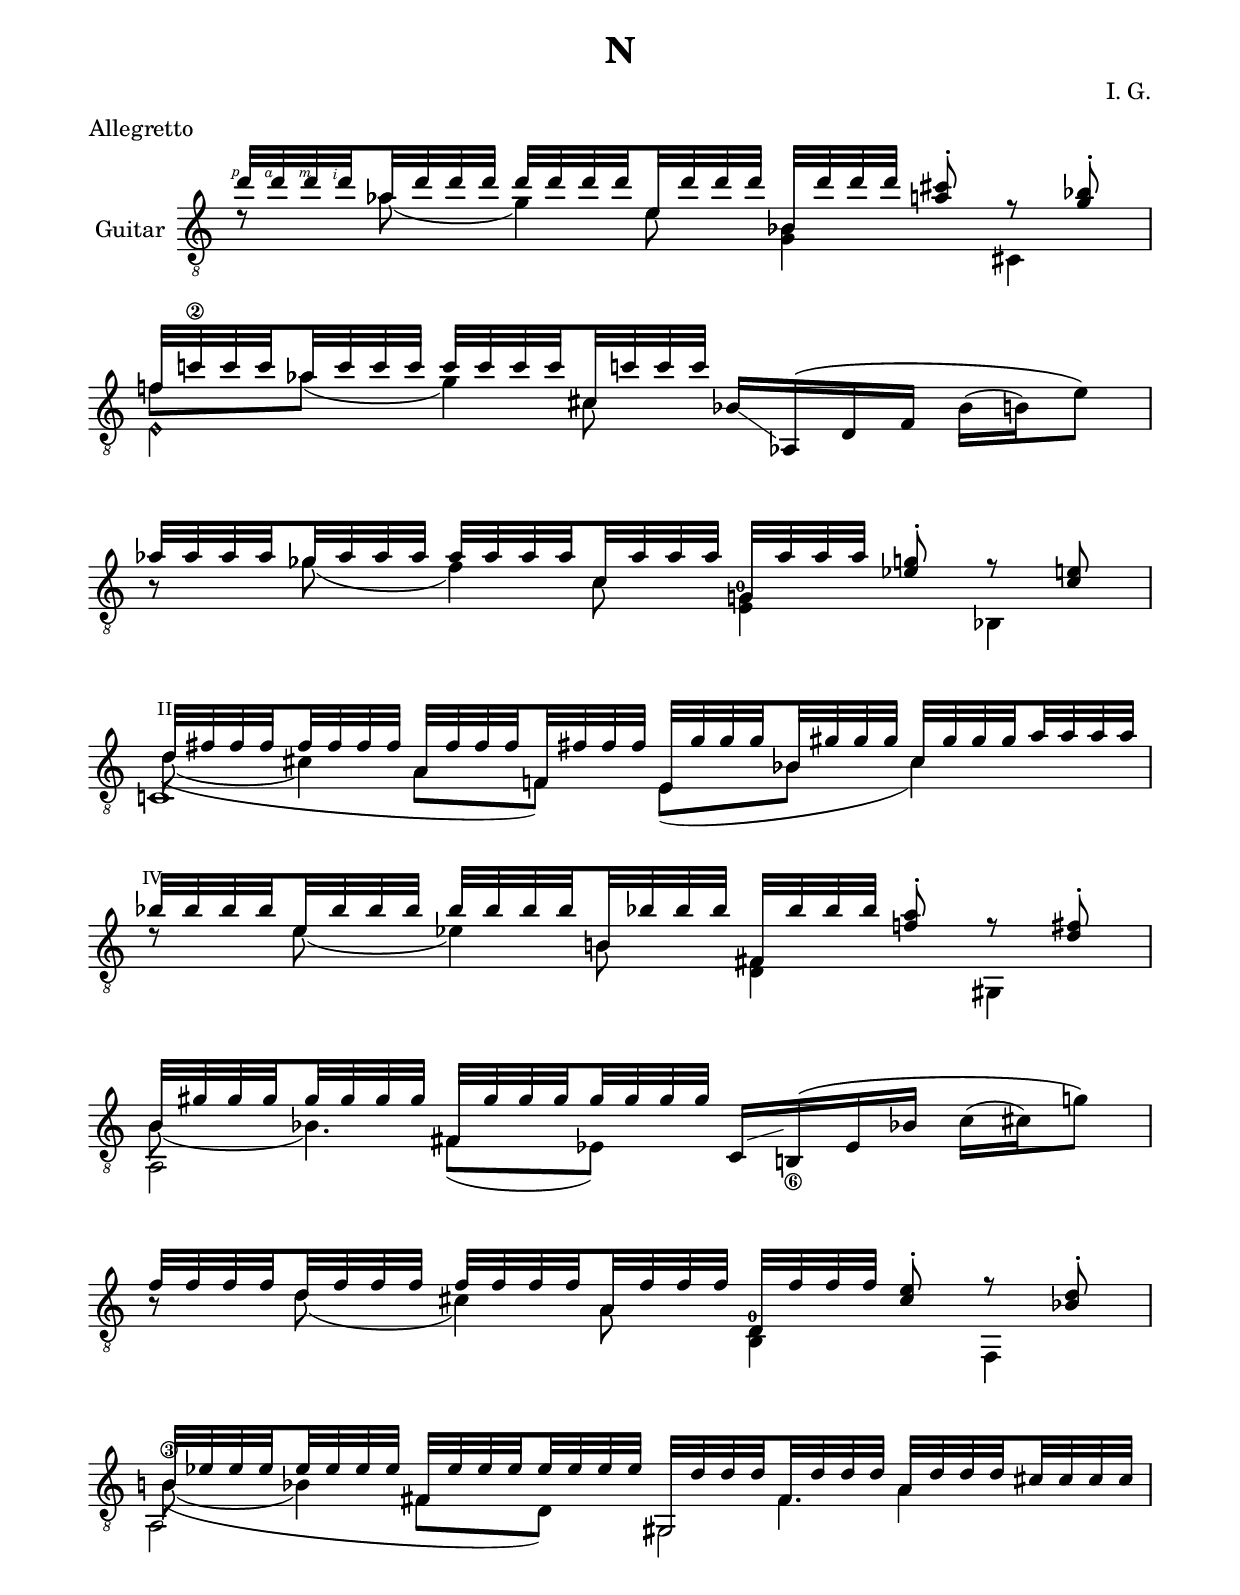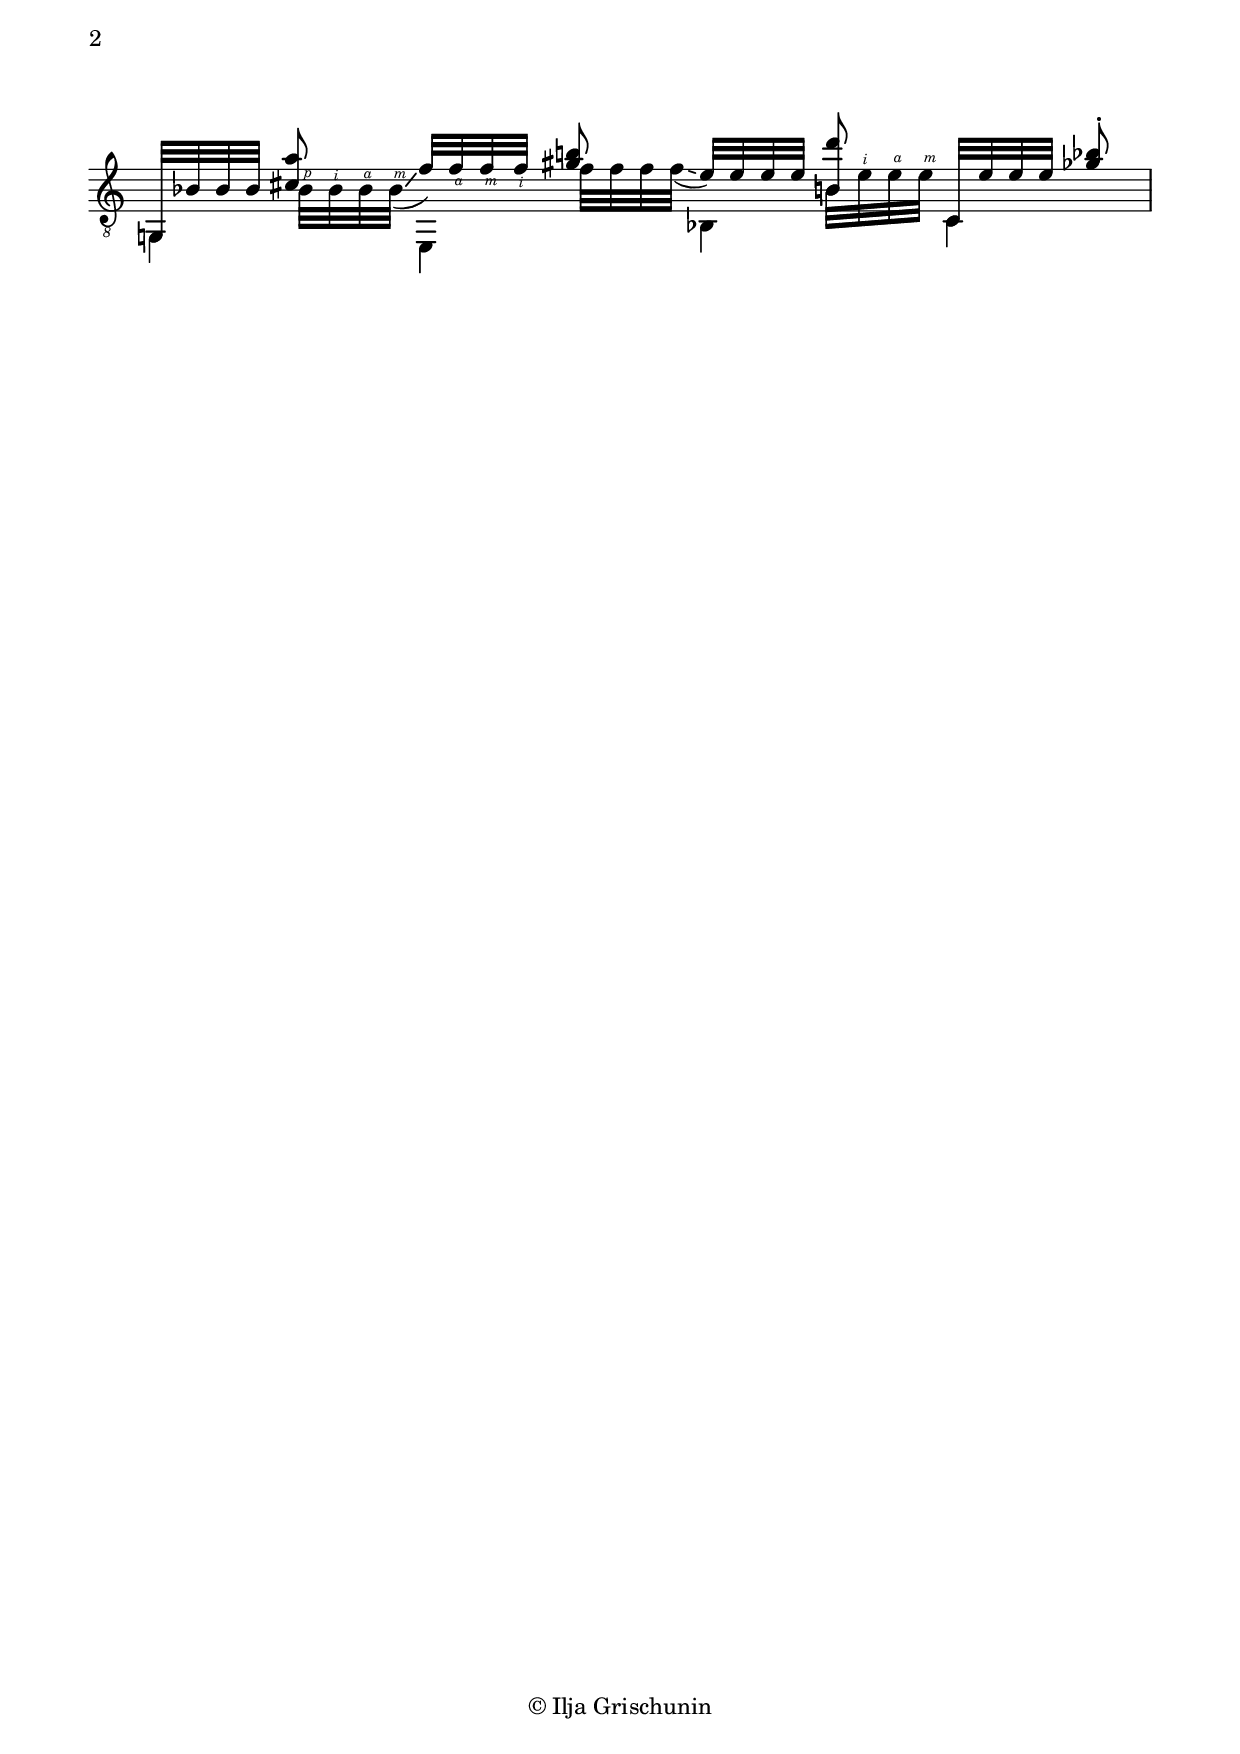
\version "2.19.15"

\language "deutsch"

\header {
  title = "N"
  meter = "Allegretto"
  composer = "I. G."
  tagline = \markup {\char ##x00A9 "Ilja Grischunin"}
}

\paper {
  #(set-paper-size "a4")
  top-markup-spacing.basic-distance = 5
  markup-system-spacing.basic-distance = 15
  top-system-spacing.basic-distance = 20
  system-system-spacing.basic-distance = 20
  score-system-spacing.basic-distance = 20
  last-bottom-spacing.basic-distance = 25

  %two-sided = ##t
  %inner-margin = 25
  %outer-margin = 15
  left-margin = 15
  right-margin = 15
}

\layout {
  \context {
    \Voice
    \override Glissando.thickness = #1.5
    \override Glissando.gap = #0.1
  }
  \context {
    \Score
    \remove "Bar_number_engraver"
  }
}
%%%%%%%%%%%%%%%%%%%%%%%%%%%%%%%%%%%%%%
#(define RH rightHandFinger)

xLV = #(define-music-function (parser location further) (number?) #{
  \once \override LaissezVibrerTie.X-extent = #'(0 . 0)
  \once \override LaissezVibrerTie.details.note-head-gap = #(/
                                                             further -2)
  \once \override LaissezVibrerTie.extra-offset = #(cons (/
                                                          further 2) 0)
         #})

stringNumberSpanner =
#(define-music-function (parser location StringNumber) (string?)
   #{
     \override TextSpanner.font-size = #-5
     \override TextSpanner.dash-fraction = #0.3
     \override TextSpanner.dash-period = #1.5
     \override TextSpanner.bound-details.right.arrow = ##t
     \override TextSpanner.arrow-width = #0.2
     \override TextSpanner.arrow-length = #0.7
     \override TextSpanner.bound-details.left.stencil-align-dir-y = #CENTER
     \override TextSpanner.bound-details.left.text = \markup { \circle \number #StringNumber }
   #})

stringNumSpan =
#(define-music-function (parser location StringNumber) (string?)
   #{
     \override TextSpanner.font-size = #-5
     \override TextSpanner.dash-fraction = #0.3
     \override TextSpanner.dash-period = #1.5
     %\override TextSpanner.bound-details.right.arrow = ##t
     %\override TextSpanner.arrow-width = #0.2
     %\override TextSpanner.arrow-length = #0.7
     \override TextSpanner.bound-details.left.stencil-align-dir-y = #CENTER
     \override TextSpanner.bound-details.left.text = \markup { \circle \number #StringNumber }
   #})

%%%%%%%%%%%%%%%%%%%%%%%%%%%%%%%%%%%%%%

global = {
  %\key d \major
  \time 4/4
  \override Staff.TimeSignature.stencil = ##f
}

ossia = \relative {
  \set Staff.fontSize = #-3
  \override Staff.StaffSymbol.staff-space = #(magstep -3)
  \override Staff.StaffSymbol.thickness = #(magstep -3)
  \global
  d''2~ d8 cis-. r b-. c!2 r
  \break
  as~ as8 g-. r e fis2 r
  \break
  b~ b8 a-. r fis-. as2 r
  \break
  f~ f8 e-. r d es2 d'4.( cis8)
  \break
  b4 f' e4. b'8
}

classicalGuitar = \relative {
  \global
  <<
    {
      \set subdivideBeams = ##t
      \set baseMoment = #(ly:make-moment 1/8)
      \set beatStructure = #'(2 2 2 2)
      \override StrokeFinger.extra-offset = #'(-2.3 . 0.8)
      d''32\RH #1 d\RH #4 d\RH #3 d\RH #2 as d d d d d d d e, d' d d
      b, d' d d <a cis>8-.\noBeam r <g b>-.
    }
    \\
    {
      d8\rest as'( g4) <g, b>4 cis,
    }
    \\
    {
      \voiceTwo
      s4. e'8 s2
    }
  >>
  <<
    {
      f!32 c'!\2 c c as c c c c c c c cis, c'! c c
    }
    \\
    {
      f,8 as( g4)
    }
    \\
    {
      \voiceTwo
      s4. cis,8
    }
    \\
    {
      \voiceTwo
      e,4\harmonic s
    }
  >>
  b'16-\markup {
    \postscript #"1.2 2.2 moveto 3.6 -2.5 rlineto stroke"
  } as,\( d f b( h) e8\)
  <<
    {
      \set subdivideBeams = ##t
      \set baseMoment = #(ly:make-moment 1/8)
      \set beatStructure = #'(2 2 2 2)
      as32 as as as ges as as as as as as as c, as' as as
      g, as' as as <es g>8-.\noBeam r <c e>
    }
    \\
    {
      h8\rest ges'( f4)
      \once\override Fingering.extra-offset = #'(-0.5 . -3)
      <e, g!-0>4 b
    }
    \\
    {
      \voiceTwo
      s4. c'8 s2
    }
  >>
  <<
    {
      \override TextScript.font-size = -2
      \once\override TextScript.extra-offset = #'(-0.5 . -1.5)
      d32^"II" fis fis fis fis fis fis fis
      a, fis' fis fis f,! fis'! fis fis
      e, g' g g b, gis' gis gis cis, gis' gis gis a a a a
    }
    \\
    {
      d,8( cis4) s8
    }
    \\
    {
      \voiceTwo
      \hideNotes
      \shape #'((0.8 . 0.3) (0 . 0) (0 . 0) (0 . 0)) Slur
      d4(\unHideNotes a8 f) e( b' cis4)
    }
    \\
    {
      \voiceTwo
      c,!1
    }
  >>
  <<
    {
      \once\override TextScript.extra-offset = #'(-0.7 . -1.5)
      b''32^"IV" b b b e, b' b b b b b b h,! b'! b b
      fis, b' b b <f! a>8-.\noBeam r <d fis>-.
    }
    \\
    {
      d8\rest e( es4) <d, fis> gis,
    }
    \\
    {
      \voiceTwo
      s4. h'8 s2
    }
  >>
  <<
    {
      h32 gis' gis gis gis gis gis gis fis, gis' gis gis gis gis gis gis
    }
    \\
    {
      h,8( b4.)
    }
    \\
    {
      \voiceTwo
      s4 fis8( es)
    }
    \\
    {
      \voiceTwo
      a,2
    }
  >>
  c16-\markup {
    \postscript #"1.7 1.2 moveto 3.5 1 rlineto stroke"
  } h!_\6\( es b'! c( cis) g'8\)
  \break
  <<
    {
      \set subdivideBeams = ##t
      \set baseMoment = #(ly:make-moment 1/8)
      \set beatStructure = #'(2 2 2 2)
      f32 f f f d f f f f f f f a, f' f f
      d, f' f f <cis e>8-.\noBeam r <b d>-.
    }
    \\
    {
      h8\rest d( cis4)
      \once\override Fingering.extra-offset = #'(-0.3 . -4.2)
      <h, d-0> f
    }
    \\
    {
      \voiceTwo
      s4. a'8 s2
    }
  >>
  \mergeDifferentlyHeadedOn
  \mergeDifferentlyDottedOn
  <<
    {
      h32 es es es es es es es fis, es' es es es es es es
      gis,, d'' d d fis, d' d d a d d d cis cis cis cis
    }
    \\
    {
      h!8\3( b4) s8 s4 a
    }
    \\
    {
      \voiceTwo
      \hideNotes
      \shape #'((1 . 0.8) (0 . 0) (0 . 0) (0 . 0)) Slur
      h4(\unHideNotes fis8 d) s8 fis4.
    }
    \\
    {
      \voiceTwo
      a,2 gis
    }
  >>
  <<
    {
      s8 <cis' a'> s <gis' h!> s <h,! d'>
    }
    \\
    {
      \voiceOne
      g,32[ b' b b]
      \voiceTwo
      \override StrokeFinger.extra-offset = #'(-1.3 . 1.5)
      b\RH #1 b\RH #2 b\RH #4 b\RH #3 (\glissando
      \voiceOne
      \override StrokeFinger.extra-offset = #'(-1.3 . -1.2)
      f')[ f\RH #4 f\RH #3 f\RH #2 ]
      \voiceTwo
      f f f f(\glissando
      \voiceOne
      e)[ e e e]
      \voiceTwo
      \override StrokeFinger.extra-offset = #'(-1.3 . 1.5)
      h e\RH #2 e\RH #4 e\RH #3
    }
    \\
    {
      \voiceTwo
      g,,!4 e b'
    }
  >>
  <<
    {
      c32 e' e e <ges b>8-.\noBeam
    }
    \\
    {
      c,,4
    }
  >>
}

%%%%%%%%%%%%%%%%%%%%%%%%%%%%%%%%%%%%%%
\score {
  \new StaffGroup<<

    %\new Staff \ossia

    \new Staff \with {
      instrumentName = "Guitar"
    }
    {
      \clef "treble_8" \classicalGuitar
    }

  >>
}
